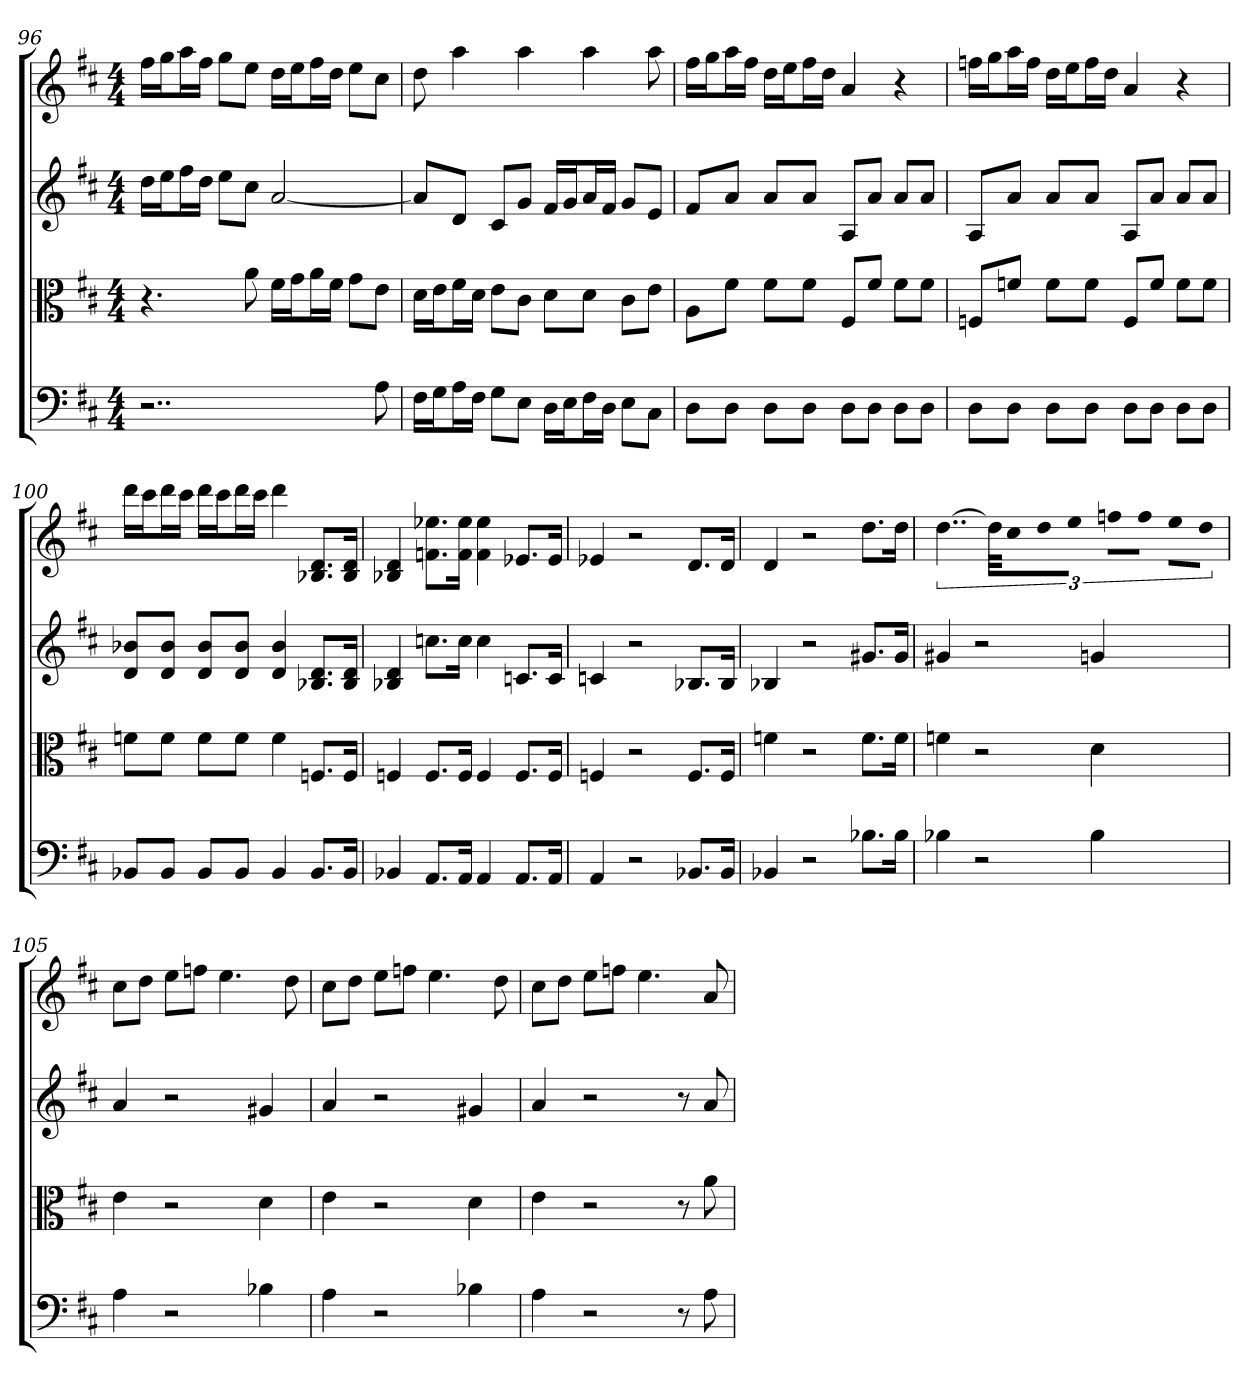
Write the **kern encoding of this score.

**kern	**kern	**kern	**kern
*part4	*part3	*part2	*part1
*staff4	*staff3	*staff2	*staff1
*clefF4	*clefC3	*	*
*k[f#c#]	*k[f#c#]	*k[f#c#]	*k[f#c#]
*D:	*D:	*D:	*D:
*M4/4	*M4/4	*M4/4	*M4/4
=96	=96	=96	=96
2..r	4.r	16ddLL	16ff#LL
.	.	16eeJ	16ggJ
.	.	16ff#L	16aaL
.	.	16ddJJ	16ff#JJ
.	.	8eeL	8ggL
.	8a	8cc#J	8eeJ
.	16f#\LL	[2a	16ddLL
.	16g\J	.	16eeJ
.	16a\L	.	16ff#L
.	16f#\JJ	.	16ddJJ
.	8g\L	.	8eeL
8A	8e\J	.	8cc#J
=97	=97	=97	=97
16F#\LL	16d\LL	8aL]	8dd
16G\J	16e\J	.	.
16A\L	16f#\L	8dJ	4aa
16F#\JJ	16d\JJ	.	.
8G\L	8e\L	8c#L	.
8E\J	8c#\J	8gJ	4aa
16D\LL	8d\L	16f#LL	.
16E\J	.	16gJ	.
16F#\L	8d\J	16aL	4aa
16D\JJ	.	16f#JJ	.
8E\L	8c#\L	8gL	.
8C#\J	8e\J	8eJ	8aa
=98	=98	=98	=98
8D\L	8A\L	8f#L	16ff#LL
.	.	.	16ggJ
8D\J	8f#\J	8aJ	16aaL
.	.	.	16ff#JJ
8D\L	8f#\L	8aL	16ddLL
.	.	.	16eeJ
8D\J	8f#\J	8aJ	16ff#L
.	.	.	16ddJJ
8D\L	8F#/L	8AL	4a
8D\J	8f#/J	8aJ	.
8D\L	8f#\L	8aL	4r
8D\J	8f#\J	8aJ	.
=99	=99	=99	=99
8D\L	8Fn/L	8AL	16ffnLL
.	.	.	16ggJ
8D\J	8fn/J	8aJ	16aaL
.	.	.	16ffJJ
8D\L	8f\L	8aL	16ddLL
.	.	.	16eeJ
8D\J	8f\J	8aJ	16ffL
.	.	.	16ddJJ
8D\L	8F/L	8AL	4a
8D\J	8f/J	8aJ	.
8D\L	8f\L	8aL	4r
8D\J	8f\J	8aJ	.
=100	=100	=100	=100
8BB-X/L	8fn\L	8d 8b-XL	16dddLL
.	.	.	16ccc#J
8BB-/J	8f\J	8d 8b-J	16dddL
.	.	.	16ccc#JJ
8BB-/L	8f\L	8d 8b-L	16dddLL
.	.	.	16ccc#J
8BB-/J	8f\J	8d 8b-J	16dddL
.	.	.	16ccc#JJ
4BB-	4f	4d 4b-	4ddd
8.BB-/L	8.Fn/L	8.B-X 8.dL	8.B-X 8.dL
16BB-/Jk	16F/Jk	16B- 16dJk	16B- 16dJk
=101	=101	=101	=101
4BB-X	4Fn	4B-X 4d	4B-X 4d
8.AA/L	8.F/L	8.ccnL	8.fn 8.ee-XL
16AA/Jk	16F/Jk	16ccJk	16f 16ee-Jk
4AA	4F	4cc	4f 4ee-
8.AA/L	8.F/L	8.cnL	8.e-XL
16AA/Jk	16F/Jk	16cJk	16e-Jk
=102	=102	=102	=102
4AA	4Fn	4cn	4e-X
2r	2r	2r	2r
8.BB-X/L	8.F/L	8.B-XL	8.dL
16BB-/Jk	16F/Jk	16B-Jk	16dJk
=103	=103	=103	=103
4BB-X	4fn	4B-X	4d
2r	2r	2r	2r
8.B-X\L	8.f\L	8.g#XL	8.ddL
16B-\Jk	16f\Jk	16g#Jk	16ddJk
=104	=104	=104	=104
4B-X	4fn	4g#X	[6..dd
2r	2r	2r	.
.	.	.	48ddKLL]
.	.	.	16cc#J
.	.	.	16ddL
.	.	.	16eeJJ
.	.	.	8ffnL
.	.	.	8ffJ
4B-	4d	4gn	8eeL
.	.	.	8ddJ
=105	=105	=105	=105
4A	4e	4a	8cc#L
.	.	.	8ddJ
2r	2r	2r	8eeL
.	.	.	8ffnJ
.	.	.	4.ee
4B-X	4d	4g#X	.
.	.	.	8dd
=106	=106	=106	=106
4A	4e	4a	8cc#L
.	.	.	8ddJ
2r	2r	2r	8eeL
.	.	.	8ffnJ
.	.	.	4.ee
4B-X	4d	4g#X	.
.	.	.	8dd
=107	=107	=107	=107
4A	4e	4a	8cc#L
.	.	.	8ddJ
2r	2r	2r	8eeL
.	.	.	8ffnJ
.	.	.	4.ee
8r	8r	8r	.
8A	8a	8a	8a
=	=	=	=
*-	*-	*-	*-
